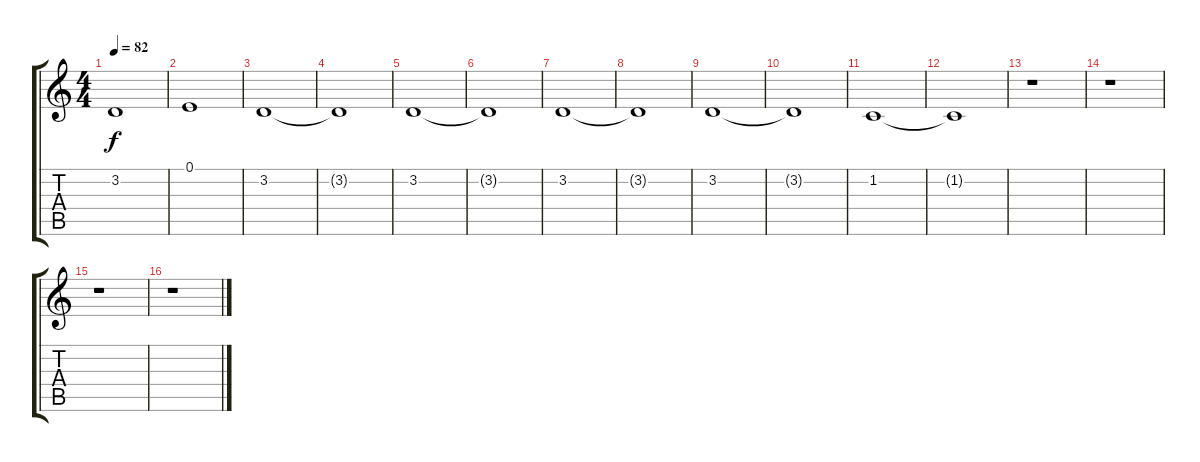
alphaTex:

\track "" {instrument stringensemble1}
\staff {score tabs}
\tuning (E4 B3 G3 D3 A2 E2) {hide}
\ts (4 4)
\tempo 82
\clef g2
\ks c
3.2{t}.1{dy f} |
0.1.1 |
3.2.1 |
3.2{t}.1 |
3.2.1 |
3.2{t}.1 |
3.2.1 |
3.2{t}.1 |
3.2.1 |
3.2{t}.1 |
1.2.1 |
1.2{t}.1 |
r.1 |
r.1 |
r.1 |
r.1
